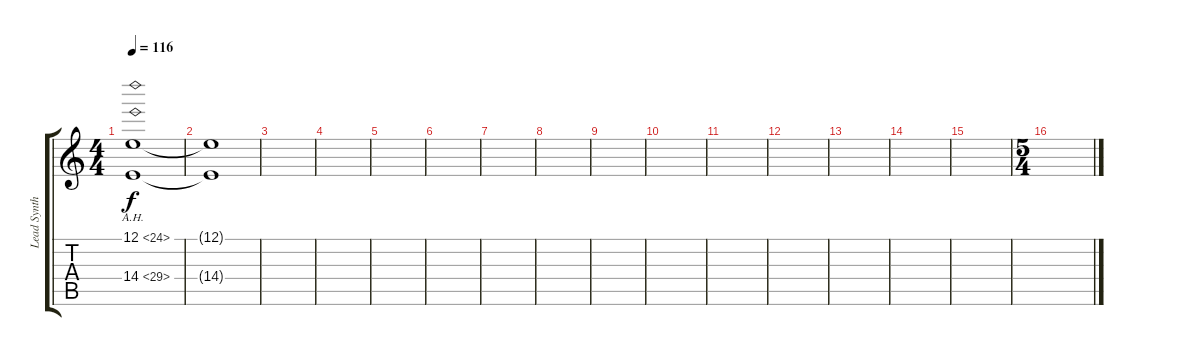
\track ("Lead Synth1" "Lead Synth") {instrument tremolostrings}
\staff {score tabs}
\tuning (E4 B3 G3 D3 A2 E2) {hide}
\ts (4 4)
\tempo 116
\clef g2
\ks c
(12.1{ah 12} 14.4{ah 15}).1{dy f volume 4} |
(12.1{t} 14.4{t}).1 |
|
|
|
|
|
|
|
|
|
|
|
|
|
\ts (5 4)
